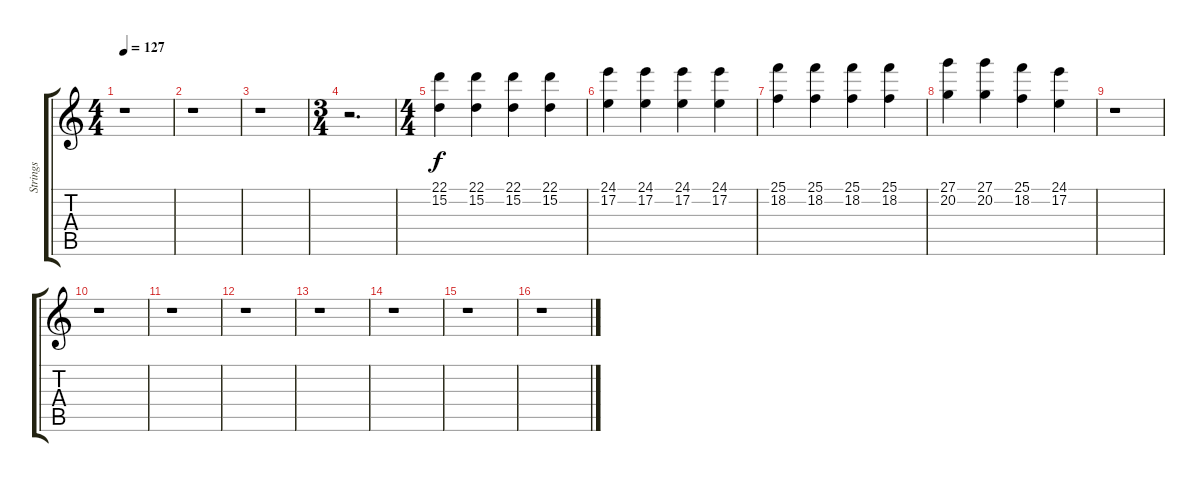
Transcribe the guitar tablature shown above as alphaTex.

\track ("Strings" "Strings") {instrument stringensemble1}
\staff {score tabs}
\tuning (E4 B3 G3 D3 A2 E2) {hide}
\ts (4 4)
\tempo 127
\clef g2
\ks c
r.1{dy f} |
r.1 |
r.1 |
\ts (3 4)
r.2{d} |
\ts (4 4)
(22.1 15.2).4 (22.1 15.2).4 (22.1 15.2).4 (22.1 15.2).4 |
(24.1 17.2).4 (24.1 17.2).4 (24.1 17.2).4 (24.1 17.2).4 |
(25.1 18.2).4 (25.1 18.2).4 (25.1 18.2).4 (25.1 18.2).4 |
(27.1 20.2).4 (27.1 20.2).4 (25.1 18.2).4 (24.1 17.2).4 |
r.1 |
r.1 |
r.1 |
r.1 |
r.1 |
r.1 |
r.1 |
r.1
